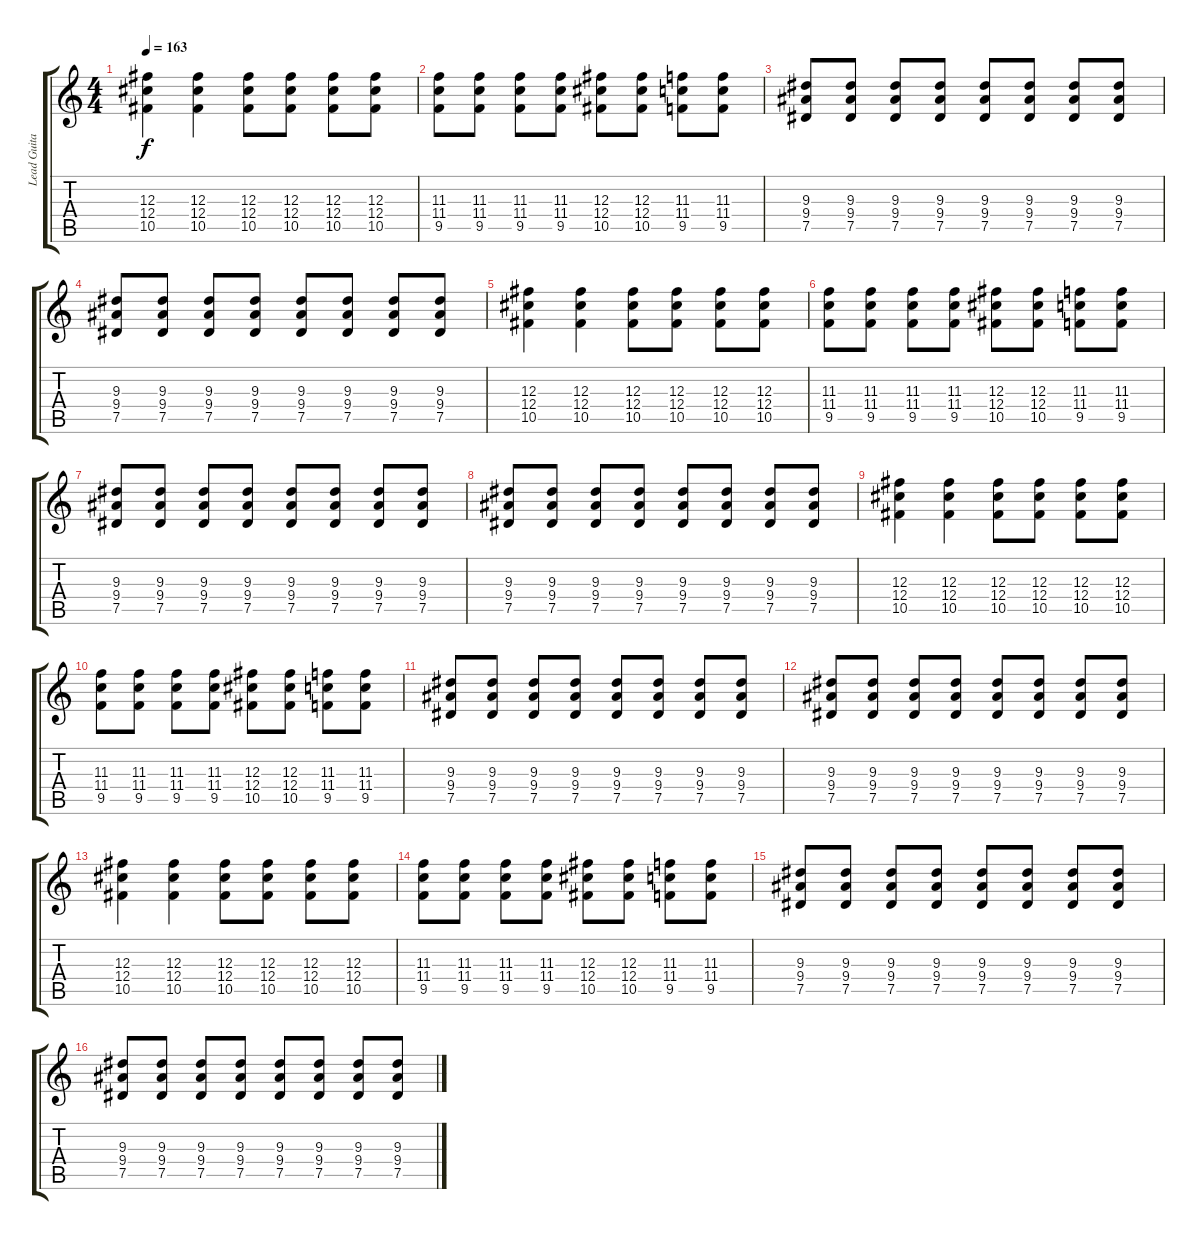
\track ("Lead Guitar" "Lead Guita") {instrument distortionguitar}
\staff {score tabs}
\tuning (Eb4 Bb3 Gb3 Db3 Ab2 Eb2) {hide}
\ts (4 4)
\tempo 163
\clef g2
\ks c
(12.3 12.4 10.5).4{dy f} (12.3 12.4 10.5).4 (12.3 12.4 10.5).8 (12.3 12.4 10.5).8 (12.3 12.4 10.5).8 (12.3 12.4 10.5).8 |
(11.3 11.4 9.5).8 (11.3 11.4 9.5).8 (11.3 11.4 9.5).8 (11.3 11.4 9.5).8 (12.3 12.4 10.5).8 (12.3 12.4 10.5).8 (11.3 11.4 9.5).8 (11.3 11.4 9.5).8 |
(9.3 9.4 7.5).8 (9.3 9.4 7.5).8 (9.3 9.4 7.5).8 (9.3 9.4 7.5).8 (9.3 9.4 7.5).8 (9.3 9.4 7.5).8 (9.3 9.4 7.5).8 (9.3 9.4 7.5).8 |
(9.3 9.4 7.5).8 (9.3 9.4 7.5).8 (9.3 9.4 7.5).8 (9.3 9.4 7.5).8 (9.3 9.4 7.5).8 (9.3 9.4 7.5).8 (9.3 9.4 7.5).8 (9.3 9.4 7.5).8 |
(12.3 12.4 10.5).4 (12.3 12.4 10.5).4 (12.3 12.4 10.5).8 (12.3 12.4 10.5).8 (12.3 12.4 10.5).8 (12.3 12.4 10.5).8 |
(11.3 11.4 9.5).8 (11.3 11.4 9.5).8 (11.3 11.4 9.5).8 (11.3 11.4 9.5).8 (12.3 12.4 10.5).8 (12.3 12.4 10.5).8 (11.3 11.4 9.5).8 (11.3 11.4 9.5).8 |
(9.3 9.4 7.5).8 (9.3 9.4 7.5).8 (9.3 9.4 7.5).8 (9.3 9.4 7.5).8 (9.3 9.4 7.5).8 (9.3 9.4 7.5).8 (9.3 9.4 7.5).8 (9.3 9.4 7.5).8 |
(9.3 9.4 7.5).8 (9.3 9.4 7.5).8 (9.3 9.4 7.5).8 (9.3 9.4 7.5).8 (9.3 9.4 7.5).8 (9.3 9.4 7.5).8 (9.3 9.4 7.5).8 (9.3 9.4 7.5).8 |
(12.3 12.4 10.5).4 (12.3 12.4 10.5).4 (12.3 12.4 10.5).8 (12.3 12.4 10.5).8 (12.3 12.4 10.5).8 (12.3 12.4 10.5).8 |
(11.3 11.4 9.5).8 (11.3 11.4 9.5).8 (11.3 11.4 9.5).8 (11.3 11.4 9.5).8 (12.3 12.4 10.5).8 (12.3 12.4 10.5).8 (11.3 11.4 9.5).8 (11.3 11.4 9.5).8 |
(9.3 9.4 7.5).8 (9.3 9.4 7.5).8 (9.3 9.4 7.5).8 (9.3 9.4 7.5).8 (9.3 9.4 7.5).8 (9.3 9.4 7.5).8 (9.3 9.4 7.5).8 (9.3 9.4 7.5).8 |
(9.3 9.4 7.5).8 (9.3 9.4 7.5).8 (9.3 9.4 7.5).8 (9.3 9.4 7.5).8 (9.3 9.4 7.5).8 (9.3 9.4 7.5).8 (9.3 9.4 7.5).8 (9.3 9.4 7.5).8 |
(12.3 12.4 10.5).4 (12.3 12.4 10.5).4 (12.3 12.4 10.5).8 (12.3 12.4 10.5).8 (12.3 12.4 10.5).8 (12.3 12.4 10.5).8 |
(11.3 11.4 9.5).8 (11.3 11.4 9.5).8 (11.3 11.4 9.5).8 (11.3 11.4 9.5).8 (12.3 12.4 10.5).8 (12.3 12.4 10.5).8 (11.3 11.4 9.5).8 (11.3 11.4 9.5).8 |
(9.3 9.4 7.5).8 (9.3 9.4 7.5).8 (9.3 9.4 7.5).8 (9.3 9.4 7.5).8 (9.3 9.4 7.5).8 (9.3 9.4 7.5).8 (9.3 9.4 7.5).8 (9.3 9.4 7.5).8 |
(9.3 9.4 7.5).8 (9.3 9.4 7.5).8 (9.3 9.4 7.5).8 (9.3 9.4 7.5).8 (9.3 9.4 7.5).8 (9.3 9.4 7.5).8 (9.3 9.4 7.5).8 (9.3 9.4 7.5).8
